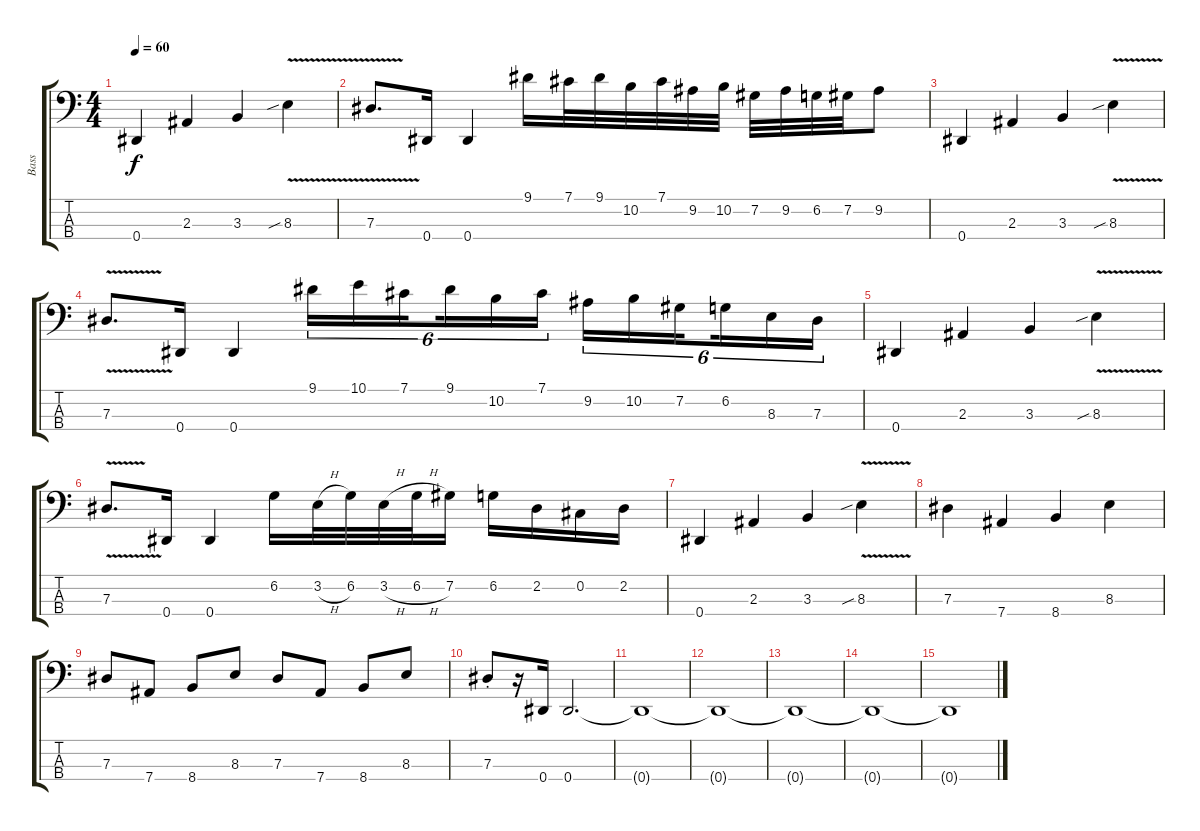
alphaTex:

\track ("Bass" "Bass") {instrument electricbasspick}
\staff {score tabs}
\tuning (Gb2 Db2 Ab1 Eb1) {hide}
\ts (4 4)
\tempo 60
\clef f4
\ks c
0.4.4{dy f} 2.3.4 3.3.4 8.3{v sib}.4 |
7.3{v}.8{d} 0.4.16 0.4.4 9.1.16 7.1.32 9.1.32 10.2.32 7.1.32 9.2.32 10.2.32 7.2.32 9.2.32 6.2.32 7.2.32 9.2.8 |
0.4.4 2.3.4 3.3.4 8.3{v sib}.4 |
7.3{v}.8{d} 0.4.16 0.4.4 9.1.16{tu (6 4)} 10.1.16{tu (6 4)} 7.1.16{tu (6 4) beam splitsecondary} 9.1.16{tu (6 4)} 10.2.16{tu (6 4)} 7.1.16{tu (6 4)} 9.2.16{tu (6 4)} 10.2.16{tu (6 4)} 7.2.16{tu (6 4) beam splitsecondary} 6.2.16{tu (6 4)} 8.3.16{tu (6 4)} 7.3.16{tu (6 4)} |
0.4.4 2.3.4 3.3.4 8.3{v sib}.4 |
7.3{v}.8{d} 0.4.16 0.4.4 6.2.16 3.2{h}.32 6.2.32 3.2{h}.32 6.2{h}.32 7.2.16 6.2.16 2.2.16 0.2.16 2.2.16 |
0.4.4 2.3.4 3.3.4 8.3{v sib}.4 |
7.3.4 7.4.4 8.4.4 8.3.4 |
7.3.8 7.4.8 8.4.8 8.3.8 7.3.8 7.4.8 8.4.8 8.3.8 |
7.3{st}.8 r.16 0.4.16 0.4.2{d} |
0.4{t}.1 |
0.4{t}.1 |
0.4{t}.1 |
0.4{t}.1 |
0.4{t}.1{volume 3}
